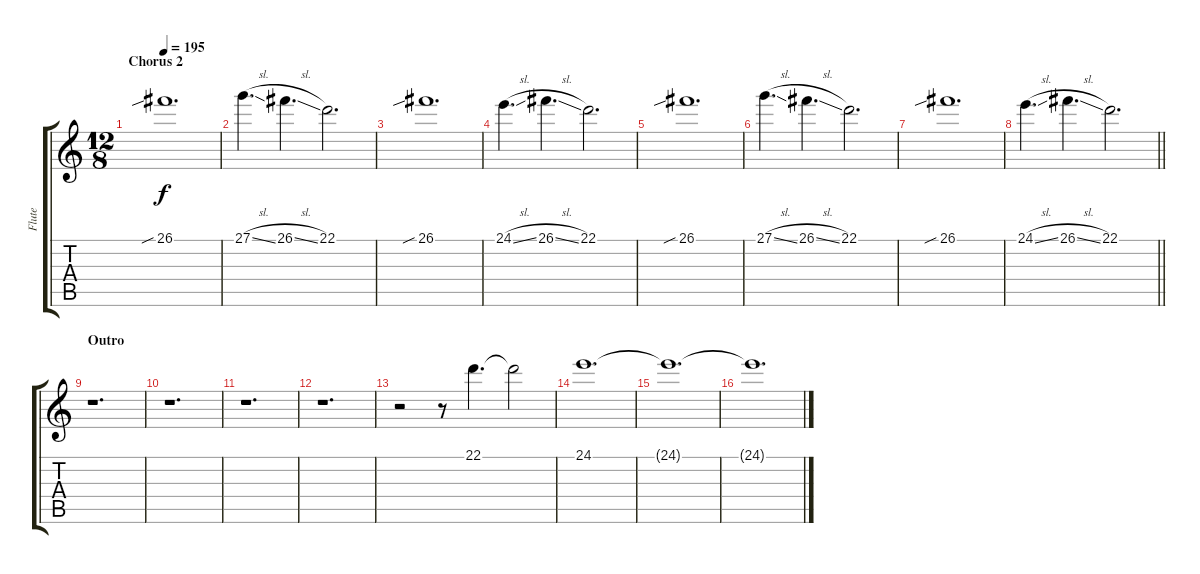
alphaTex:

\track ("Flute" "Flute") {instrument panflute}
\staff {score tabs}
\tuning (E4 B3 G3 D3 A2 E2) {hide}
\ts (12 8)
\section ("" "Chorus 2")
\tempo 195
\clef g2
\ks c
26.1{sib}.1{d dy f} |
27.1{sl}.4{d} 26.1{sl}.4{d} 22.1.2{d} |
26.1{sib}.1{d} |
24.1{sl}.4{d} 26.1{sl}.4{d} 22.1.2{d} |
26.1{sib}.1{d} |
27.1{sl}.4{d} 26.1{sl}.4{d} 22.1.2{d} |
26.1{sib}.1{d} |
\barLineRight lightlight
24.1{sl}.4{d} 26.1{sl}.4{d} 22.1.2{d} |
\section ("" "Outro")
r.1{d} |
r.1{d} |
r.1{d} |
r.1{d} |
r.2 r.8 22.1.4{d} 22.1{t}.2 |
24.1.1{d} |
24.1{t}.1{d} |
24.1{t}.1{d}
